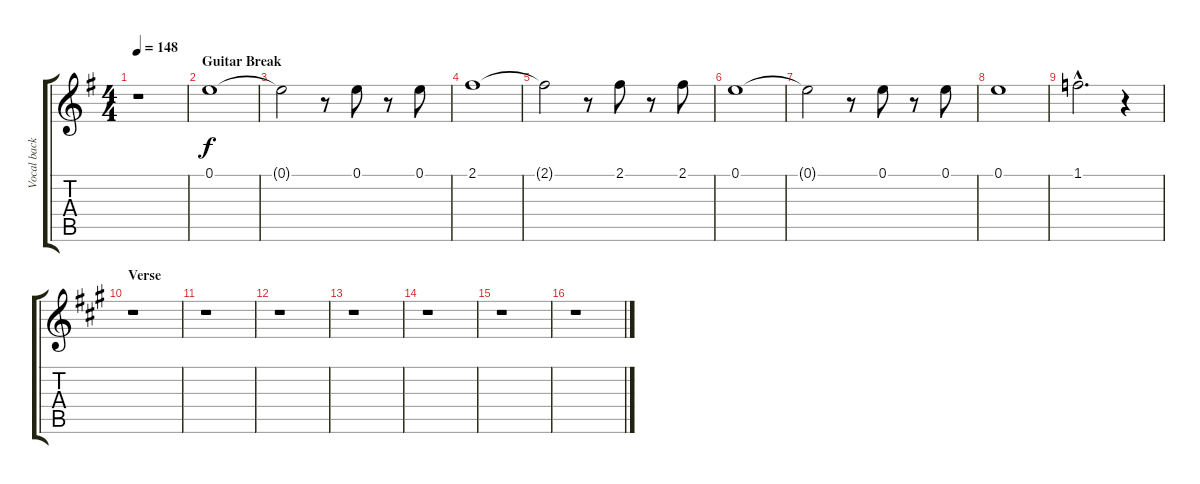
\track ("Vocal backup (alt)" "Vocal back") {instrument electricguitarjazz}
\staff {score tabs}
\tuning (E4 B3 G3 D3 A2 E2) {hide}
\ts (4 4)
\tempo 148
\clef g2
\ks g
r.1{dy f} |
\section ("" "Guitar Break")
0.1.1 |
0.1{t}.2 r.8 0.1.8 r.8 0.1.8 |
2.1.1 |
2.1{t}.2 r.8 2.1.8 r.8 2.1.8 |
0.1.1 |
0.1{t}.2 r.8 0.1.8 r.8 0.1.8 |
0.1.1 |
1.1{hac}.2{d} r.4 |
\section ("" "Verse")
\ks a
r.1 |
r.1 |
r.1 |
r.1 |
r.1 |
r.1 |
r.1
